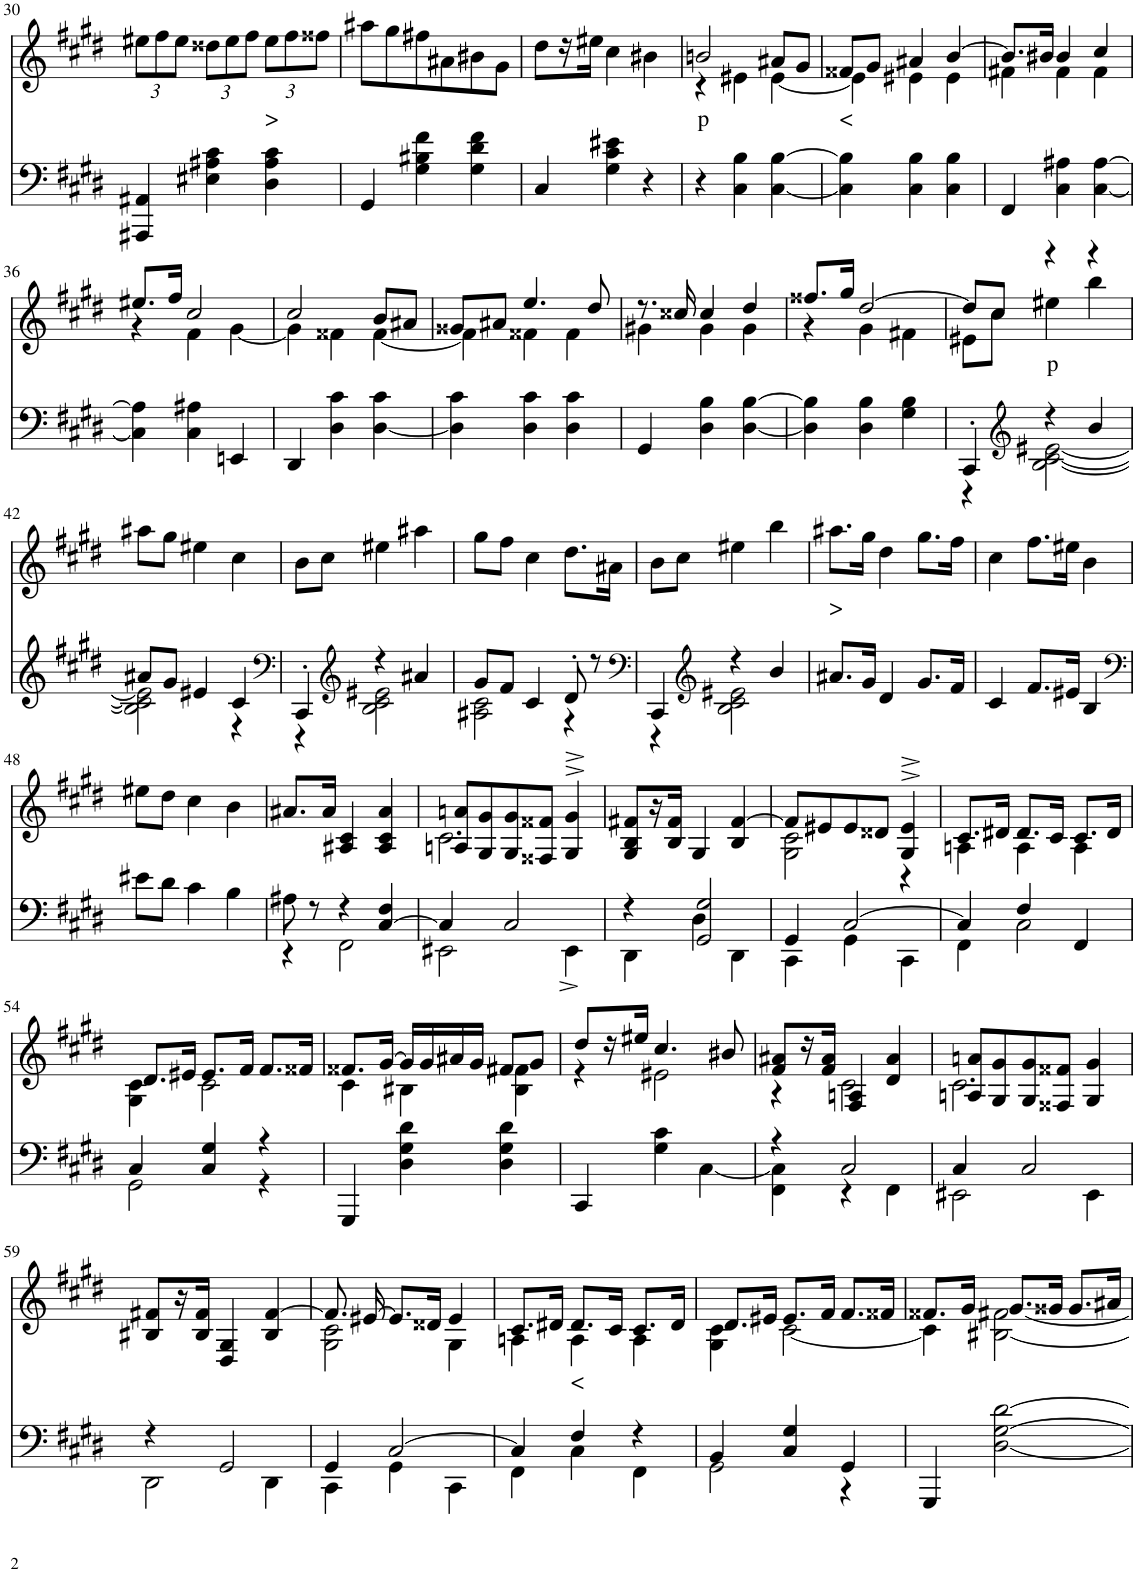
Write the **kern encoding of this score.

**kern	**kern	**text
*part2	*part1	*part1
*staff2	*staff1	*staff1
*I"Piano	*I"Piano	*
*I'Pno	*I'Pno	*
!!LO:PB:g=z
*clefF4	*clefG2	*
*k[f#c#g#d#]	*k[f#c#g#d#]	*
*c#:	*c#:	*
*M3/4	*M3/4	*
*	*Xbrackettup	*
=30	=30	=30
4AAA#X/ 4AA#X/	12ee#X\L	.
.	12ff#\	.
.	12ee#\J	.
4E#X\ 4A#X\ 4c#\	12dd##X\L	.
.	12ee#\	.
.	12ff#\J	.
!	!	!LO:LY:b
4D#\ 4A#\ 4c#\	12ee#\L	>
.	12ff#\	.
.	12ff##X\J	.
=31	=31	=31
4GG#/	8aa#X\L	.
.	8gg#\	.
4G#\ 4B#X\ 4f#\	8ff#X\	.
.	8a#X\	.
4G#\ 4d#\ 4f#\	8b#X\	.
.	8g#\J	.
=32	=32	=32
4C#/	8dd#\L	.
.	16r	.
.	16ee#X\JJ	.
4G#\ 4c#\ 4e#X\	4cc#\	.
4r	4b#X\	.
=33	=33	=33
*	*^	*
!	!	!	!LO:LY:b
4r	2bn/	4r	p
4C#\ 4B\	.	4e#X\	.
[4C#\ [4B\	8a#X/L	[4e#\	.
.	8g#/J	.	.
=34	=34	=34	=34
!	!	!	!LO:LY:b
4C#\] 4B\]	8f##X/L	4e#\]	<
.	8g#/J	.	.
4C#\ 4B\	4a#X/	4e#X\	.
4C#\ 4B\	[4b/	4e#\	.
=35	=35	=35	=35
4FF#/	8.b/L]	4f#X\	.
.	16b#X/Jk	.	.
4C#\ 4A#X\	4b#/	4f#\	.
[4C#\ [4A#\	4cc#/	4f#\	.
!!LO:LB:g=z	!!
=36	=36	=36	=36
4C#\] 4A#\]	8.ee#X/L	4r	.
.	16ff#/Jk	.	.
4C#\ 4A#X\	2cc#/	4f#\	.
4EEn/	.	[4g#\	.
=37	=37	=37	=37
4DD#/	2cc#/	4g#\]	.
4D#\ 4c#\	.	4f##X\	.
[4D#\ 4c#\	8b/L	[4f##\	.
.	8a#X/J	.	.
=38	=38	=38	=38
4D#\] 4c#\	8g##X/L	4f##\]	.
.	8a#X/J	.	.
4D#\ 4c#\	4.ee/	4f##X\	.
4D#\ 4c#\	.	4f##\	.
.	8dd#/	.	.
=39	=39	=39	=39
4GG#/	8.r	4g#X\	.
.	16cc##X/	.	.
4D#\ 4B\	4cc##/	4g#\	.
[4D#\ [4B\	4dd#/	4g#\	.
=40	=40	=40	=40
4D#\] 4B\]	8.ff##X/L	4r	.
.	16gg#/Jk	.	.
4D#\ 4B\	[2dd#/	4g#\	.
4G#\ 4B\	.	4f#X\	.
=41	=41	=41	=41
*^	*	*	*
4CC#'/	4r	8dd#/L]	8e#X\L	.
.	.	8cc#/J	8cc#\J	.
*clefG2	*	*	*	*
!	!	!	!	!LO:LY:b
4r	[2B\ [2c#\ [2e#X\	4r	4ee#X\	p
4b/	.	4r	4bb\	.
*	*	*v	*v	*
!!LO:LB:g=z
=42	=42	=42	=42
8a#X/L	2B\] 2c#\] 2e#\]	8aa#X\L	.
8g#/J	.	8gg#\J	.
4e#X/	.	4ee#X\	.
4c#/	4r	4cc#\	.
=43	=43	=43	=43
*clefF4	*	*	*
4CC#'/	4r	8b\L	.
.	.	8cc#\J	.
*clefG2	*	*	*
4r	2B\ 2c#\ 2e#X\	4ee#X\	.
4a#X/	.	4aa#X\	.
=44	=44	=44	=44
8g#/L	2A#X\ 2c#\	8gg#\L	.
8f#/J	.	8ff#\J	.
4c#/	.	4cc#\	.
8d#'/	4r	8.dd#\L	.
8r	.	.	.
.	.	16a#X\Jk	.
=45	=45	=45	=45
*clefF4	*	*	*
4CC#/	4r	8b\L	.
.	.	8cc#\J	.
*clefG2	*	*	*
4r	2B\ 2c#\ 2e#X\	4ee#X\	.
4b/	.	4bb\	.
*v	*v	*	*
=46	=46	=46
!	!	!LO:LY:b
8.a#X/L	8.aa#X\L	>
16g#/Jk	16gg#\Jk	.
4d#/	4dd#\	.
8.g#/L	8.gg#\L	.
16f#/Jk	16ff#\Jk	.
=47	=47	=47
4c#/	4cc#\	.
8.f#/L	8.ff#\L	.
16e#X/Jk	16ee#X\Jk	.
4B/	4b\	.
!!LO:LB:g=z
=48	=48	=48
*clefF4	*	*
8e#X\L	8ee#X\L	.
8d#\J	8dd#\J	.
4c#\	4cc#\	.
4B\	4b\	.
=49	=49	=49
*^	*	*
8A#X\	4r	8.a#X/L	.
8r	.	.	.
.	.	16a#/Jk	.
4r	2FF#\	4A#X/ 4c#/	.
[4C#/ 4F#/	.	4A#/ 4c#/ 4a#/	.
=50	=50	=50	=50
*	*	*^	*
4C#/]	2EE#X\	8An/ 8an/L	2.c#\	.
.	.	8G#/ 8g#/	.	.
2C#/	.	8G#/ 8g#/	.	.
.	.	8F##X/ 8f##X/J	.	.
.	4EE#^\	4G#/^ 4g#/^	.	.
*	*	*v	*v	*
=51	=51	=51	=51
4r	4DD#\	8G#/ 8B/ 8f#X/L	.
.	.	16r	.
.	.	16B/ 16f#/JJ	.
2GG#/ 2G#/	4D#\	4G#/	.
.	4DD#\	4B/ [4f#/	.
=52	=52	=52	=52
*	*	*^	*
4GG#/	4CC#\	8f#/L]	2G#\ 2c#\	.
.	.	8e#X/	.	.
[2C#/	4GG#\	8e#/	.	.
.	.	8d##X/J	.	.
.	4CC#\	4G#/^ 4e#/^	4r	.
=53	=53	=53	=53	=53
4C#/]	4FF#\	8.c#/L	4An\	.
.	.	16d#X/Jk	.	.
4F#/	2C#\	8.d#/L	4A\	.
.	.	16c#/Jk	.	.
4FF#/	.	8.c#/L	4A\	.
.	.	16d#/Jk	.	.
!!LO:LB:g=z	!!
=54	=54	=54	=54	=54
4C#/	2GG#\	8.d#/L	4G#\ 4c#\	.
.	.	16e#X/Jk	.	.
4C#/ 4G#/	.	8.e#/L	2c#\	.
.	.	16f#/Jk	.	.
4r	4r	8.f#/L	.	.
.	.	16f##X/Jk	.	.
*v	*v	*	*	*
=55	=55	=55	=55
4GGG#/	8.f##X/L	4c#\	.
.	[16g#/Jk	.	.
4D#\ 4G#\ 4d#\	16g#/LL]	4B#X\	.
.	16g#/	.	.
.	16a#X/	.	.
.	16g#/JJ	.	.
4D#\ 4G#\ 4d#\	8f##/L	4B#\ 4f#X\	.
.	8g#/J	.	.
=56	=56	=56	=56
4CC#/	8dd#/L	4r	.
.	16r	.	.
.	16ee#X/JJ	.	.
4G#\ 4c#\	4.cc#/	2e#X\	.
[4C#\	.	.	.
.	8b#X/	.	.
=57	=57	=57	=57
*^	*	*	*
4r	4FF#\ 4C#\]	8f#/ 8a#X/L	4r	.
.	.	16r	.	.
.	.	16f#/ 16a#/JJ	.	.
2C#/	4r	4F#/ 4An/	2c#\	.
.	4FF#\	4d#/ 4a#/	.	.
=58	=58	=58	=58	=58
4C#/	2EE#X\	8An/ 8an/L	2.c#\	.
.	.	8G#/ 8g#/	.	.
2C#/	.	8G#/ 8g#/	.	.
.	.	8F##X/ 8f##X/J	.	.
.	4EE#\	4G#/ 4g#/	.	.
*	*	*v	*v	*
!!LO:LB:g=z
=59	=59	=59	=59
4r	2DD#\	8B#X/ 8f#X/L	.
.	.	16r	.
.	.	16B#/ 16f#/JJ	.
2GG#/	.	4D#/ 4G#/	.
.	4DD#\	4B#/ [4f#/	.
=60	=60	=60	=60
*	*	*^	*
4GG#/	4CC#\	8.f#/]	2G#\ 2c#\	.
.	.	[16e#X/	.	.
[2C#/	4GG#\	8.e#/L]	.	.
.	.	16d##X/Jk	.	.
.	4CC#\	4e#/	4G#\	.
=61	=61	=61	=61	=61
4C#/]	4FF#\	8.c#/L	4An\	.
.	.	16d#X/Jk	.	.
!	!	!	!	!LO:LY:b
4F#/	4C#\	8.d#/L	4A\	<
.	.	16c#/Jk	.	.
4r	4FF#\	8.c#/L	4A\	.
.	.	16d#/Jk	.	.
=62	=62	=62	=62	=62
4BB/	2GG#\	8.d#/L	4G#\ 4c#\	.
.	.	16e#X/Jk	.	.
4C#/ 4G#/	.	8.e#/L	[2c#\	.
.	.	16f#/Jk	.	.
4GG#/	4r	8.f#/L	.	.
.	.	16f##X/Jk	.	.
*v	*v	*	*	*
=63	=63	=63	=63
4GGG#/	8.f##X/L	4c#\]	.
.	16g#/Jk	.	.
[2D#\ [2G#\ [2d#\	8.g#/L	[2B#X\ [2f#X\	.
.	16g##X/Jk	.	.
.	8.g##/L	.	.
.	16a#X/Jk	.	.
*	*v	*v	*
=	=	=
*-	*-	*-
